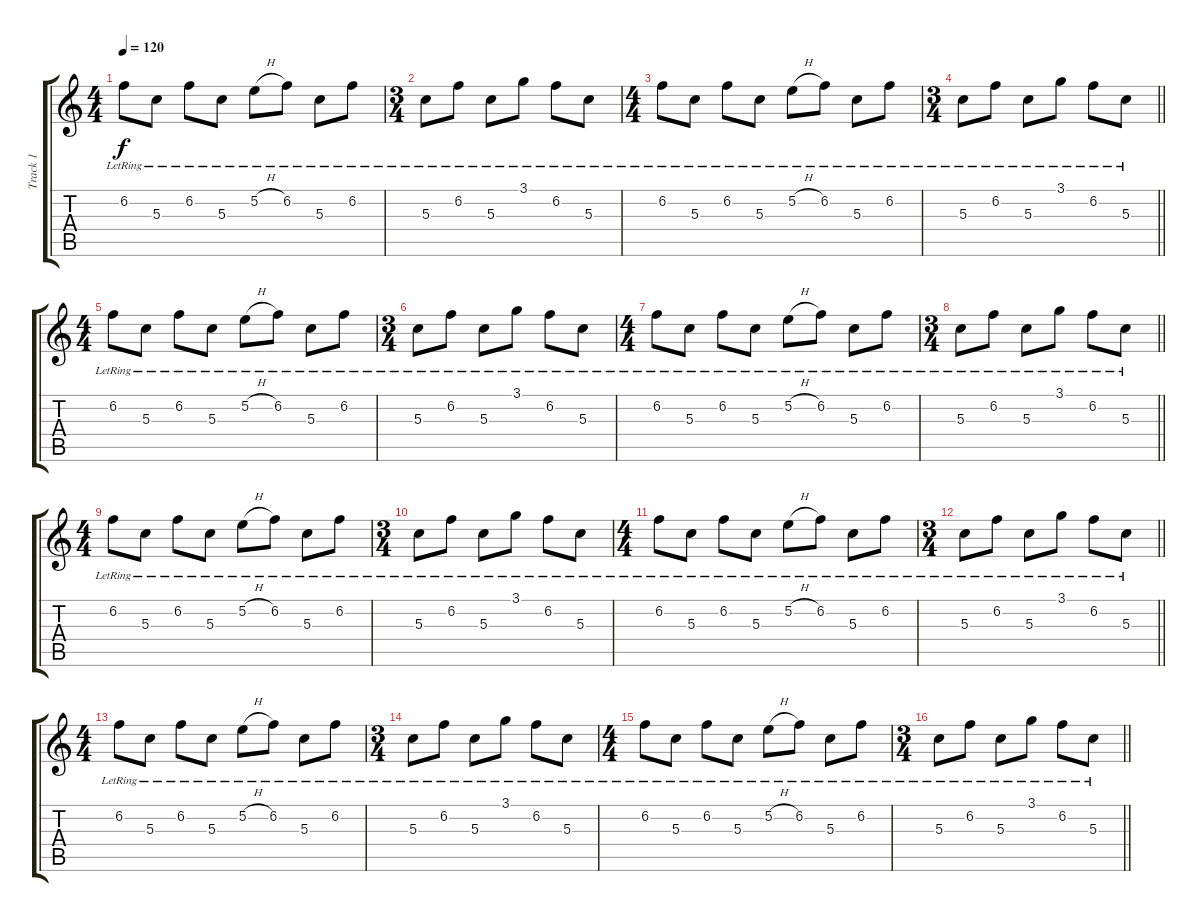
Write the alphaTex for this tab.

\track ("Track 1" "Track 1") {instrument electricguitarjazz}
\staff {score tabs}
\tuning (E4 B3 G3 D3 A2 E2) {hide}
\ts (4 4)
\tempo 120
\clef g2
\ks c
6.2{lr}.8{dy f} 5.3{lr}.8 6.2{lr}.8 5.3{lr}.8 5.2{h lr}.8 6.2{lr}.8 5.3{lr}.8 6.2{lr}.8 |
\ts (3 4)
5.3{lr}.8 6.2{lr}.8 5.3{lr}.8 3.1{lr}.8 6.2{lr}.8 5.3{lr}.8 |
\ts (4 4)
6.2{lr}.8 5.3{lr}.8 6.2{lr}.8 5.3{lr}.8 5.2{h lr}.8 6.2{lr}.8 5.3{lr}.8 6.2{lr}.8 |
\ts (3 4)
\barLineRight lightlight
5.3{lr}.8 6.2{lr}.8 5.3{lr}.8 3.1{lr}.8 6.2{lr}.8 5.3{lr}.8 |
\ts (4 4)
6.2{lr}.8 5.3{lr}.8 6.2{lr}.8 5.3{lr}.8 5.2{h lr}.8 6.2{lr}.8 5.3{lr}.8 6.2{lr}.8 |
\ts (3 4)
5.3{lr}.8 6.2{lr}.8 5.3{lr}.8 3.1{lr}.8 6.2{lr}.8 5.3{lr}.8 |
\ts (4 4)
6.2{lr}.8 5.3{lr}.8 6.2{lr}.8 5.3{lr}.8 5.2{h lr}.8 6.2{lr}.8 5.3{lr}.8 6.2{lr}.8 |
\ts (3 4)
\barLineRight lightlight
5.3{lr}.8 6.2{lr}.8 5.3{lr}.8 3.1{lr}.8 6.2{lr}.8 5.3{lr}.8 |
\ts (4 4)
6.2{lr}.8 5.3{lr}.8 6.2{lr}.8 5.3{lr}.8 5.2{h lr}.8 6.2{lr}.8 5.3{lr}.8 6.2{lr}.8 |
\ts (3 4)
5.3{lr}.8 6.2{lr}.8 5.3{lr}.8 3.1{lr}.8 6.2{lr}.8 5.3{lr}.8 |
\ts (4 4)
6.2{lr}.8 5.3{lr}.8 6.2{lr}.8 5.3{lr}.8 5.2{h lr}.8 6.2{lr}.8 5.3{lr}.8 6.2{lr}.8 |
\ts (3 4)
\barLineRight lightlight
5.3{lr}.8 6.2{lr}.8 5.3{lr}.8 3.1{lr}.8 6.2{lr}.8 5.3{lr}.8 |
\ts (4 4)
6.2{lr}.8{volume 10} 5.3{lr}.8 6.2{lr}.8 5.3{lr}.8 5.2{h lr}.8 6.2{lr}.8 5.3{lr}.8 6.2{lr}.8 |
\ts (3 4)
5.3{lr}.8 6.2{lr}.8 5.3{lr}.8 3.1{lr}.8 6.2{lr}.8 5.3{lr}.8 |
\ts (4 4)
6.2{lr}.8 5.3{lr}.8 6.2{lr}.8 5.3{lr}.8 5.2{h lr}.8 6.2{lr}.8 5.3{lr}.8 6.2{lr}.8 |
\ts (3 4)
\barLineRight lightlight
5.3{lr}.8 6.2{lr}.8 5.3{lr}.8 3.1{lr}.8 6.2{lr}.8 5.3{lr}.8
